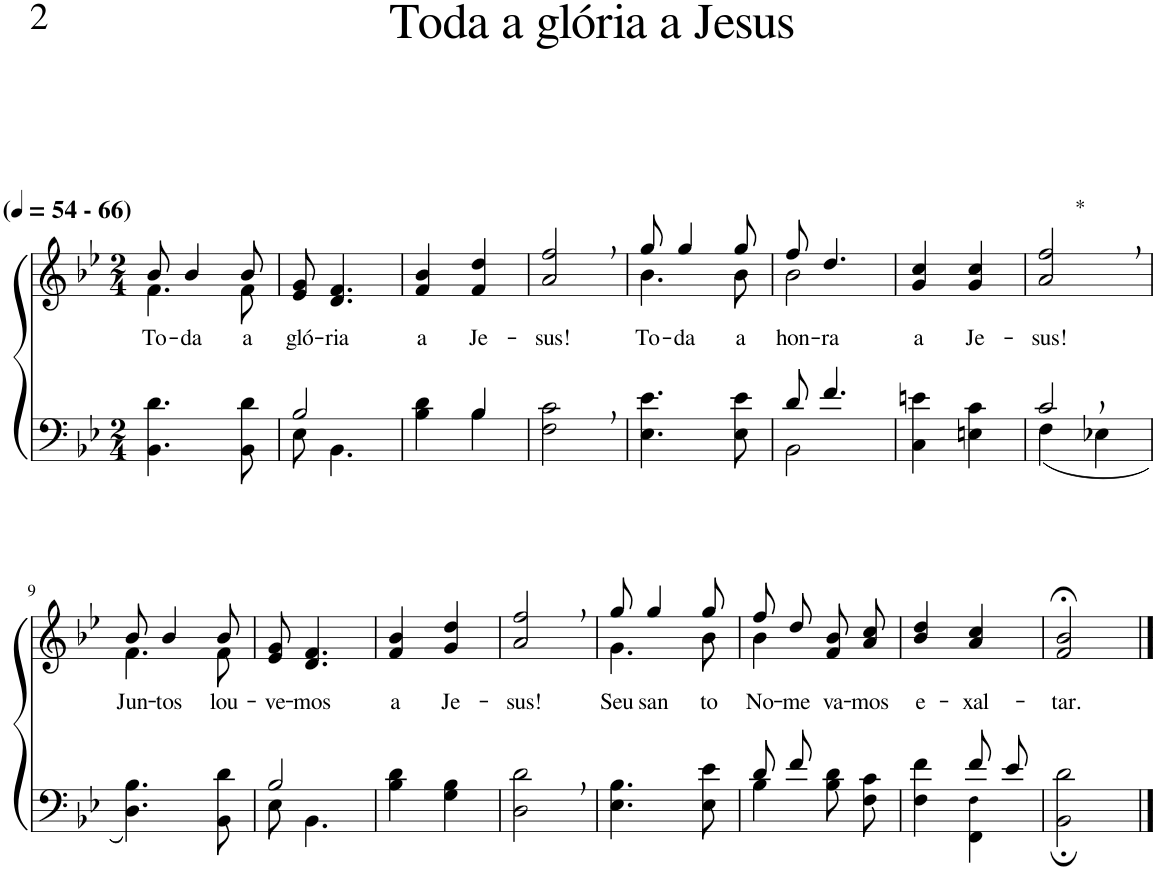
**kern	**kern	**text
*part2	*part1	*part1
*staff2	*staff1	*staff1
*I"Parte III e IV	*I"Parte I e II	*
*clefF4	*clefG2	*
*Trd2c3	*Trd2c3	*
*k[b-e-]	*k[b-e-]	*
*M2/4	*M2/4	*
*MM54	*MM54	*
=1	=1	=1
*	*^	*
!	!LO:TX:a:B:t=(	!	!
!	!LO:TX:a:B:t=- 66)	!	!
!	!	!	!LO:LY:b
4.BB-\ 4.d\	8b-/	4.f\	To-
!	!	!	!LO:LY:b
.	4b-/	.	-da
!	!	!	!LO:LY:b
8BB-\ 8d\	8b-/	8f\	a
=2	=2	=2	=2
*^	*	*	*
!	!	!	!	!LO:LY:b
*	*	*v	*v	*
2B-/	8E-\	8e-/ 8g/	gló-
!	!	!	!LO:LY:b
.	4.BB-\	4.d/ 4.f/	-ria
=3	=3	=3	=3
!	!	!	!LO:LY:b
4B-\ 4d\	4ryy	4f/ 4b-/	a
!	!	!	!LO:LY:b
4B-\	4B-/	4f/ 4dd/	Je-
=4	=4	=4	=4
!	!	!	!LO:LY:b
*v	*v	*	*
2F\, 2c\,	2a/, 2ff/,	-sus!
=5	=5	=5
*	*^	*
!	!	!	!LO:LY:b
4.E-\ 4.e-\	8gg/	4.b-\	To-
!	!	!	!LO:LY:b
.	4gg/	.	-da
!	!	!	!LO:LY:b
8E-\ 8e-\	8gg/	8b-\	a
=6	=6	=6	=6
*^	*	*	*
!	!	!	!	!LO:LY:b
8d/	2BB-\	8ff/	2b-\	hon-
!	!	!	!	!LO:LY:b
4.f/	.	4.dd/	.	-ra
*v	*v	*	*	*
*	*v	*v	*
=7	=7	=7
!	!	!LO:LY:b
4C\ 4en\	4g/ 4cc/	a
!	!	!LO:LY:b
4En\ 4c\	4g/ 4cc/	Je-
=8	=8	=8
*^	*	*
!	!	!LO:TX:a:t=*	!
!	!	!	!LO:LY:b
2c,/	(4F\	2a/, 2ff/,	-sus!
.	4E-X\	.	.
!!LO:LB:g=z
=9	=9	=9	=9
*	*	*^	*
!	!	!	!	!LO:LY:b
*v	*v	*	*	*
4.D\ 4.B-\)	8b-/	4.f\	Jun-
!	!	!	!LO:LY:b
.	4b-/	.	-tos
!	!	!	!LO:LY:b
8BB-\ 8d\	8b-/	8f\	lou-
=10	=10	=10	=10
*^	*	*	*
!	!	!	!	!LO:LY:b
*	*	*v	*v	*
2B-/	8E-\	8e-/ 8g/	-ve-
!	!	!	!LO:LY:b
.	4.BB-\	4.d/ 4.f/	-mos
=11	=11	=11	=11
!	!	!	!LO:LY:b
*v	*v	*	*
4B-\ 4d\	4f/ 4b-/	a
!	!	!LO:LY:b
4G\ 4B-\	4g/ 4dd/	Je-
=12	=12	=12
!	!	!LO:LY:b
2D\, 2d\,	2a/, 2ff/,	-sus!
=13	=13	=13
*	*^	*
!	!	!	!LO:LY:b
4.E-\ 4.B-\	8gg/	4.g\	Seu
!	!	!	!LO:LY:b
.	4gg/	.	san-
!	!	!	!LO:LY:b
8E-\ 8e-\	8gg/	8b-\	-to
=14	=14	=14	=14
*^	*	*	*
!	!	!	!	!LO:LY:b
8d/L	4B-\	8ff/L	4b-\	No-
!	!	!	!	!LO:LY:b
8f/J	.	8dd/J	.	-me
!	!	!	!	!LO:LY:b
4ryy	8B-\ 8d\L	8f/ 8b-/L	4ryy	va-
!	!	!	!	!LO:LY:b
.	8F\ 8c\J	8a/ 8cc/J	.	-mos
*	*	*v	*v	*
=15	=15	=15	=15
!	!	!	!LO:LY:b
4ryy	4F\ 4f\	4b-/ 4dd/	e-
!	!	!	!LO:LY:b
8f/L	4FF\ 4F!\	4a/ 4cc/	-xal-
8e-/J	.	.	.
*v	*v	*	*
=16	=16	=16
!	!	!LO:LY:b
2BB-\; 2d\;	2f/;< 2b-/;<	-tar.
==	==	==
*-	*-	*-
